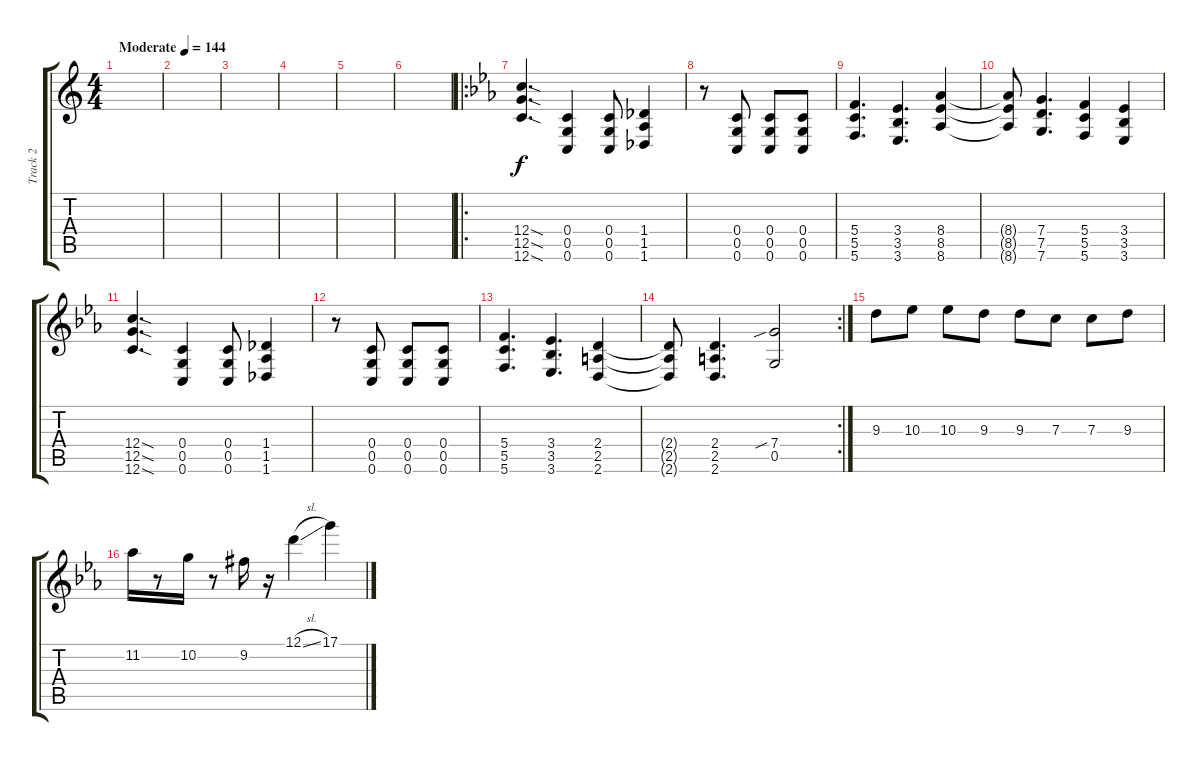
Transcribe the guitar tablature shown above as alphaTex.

\track ("Track 2" "Track 2") {instrument overdrivenguitar}
\staff {score tabs}
\tuning (D4 A3 F3 C3 G2 C2) {hide}
\ts (4 4)
\tempo (144 "Moderate")
\clef g2
\ks c
|
|
|
|
|
|
\ro
\ks cminor
(12.4{sod} 12.5{sod} 12.6{sod}).4{d} (0.4 0.5 0.6).4 (0.4 0.5 0.6).8 (1.4 1.5 1.6).4 |
r.8 (0.4 0.5 0.6).8 (0.4 0.5 0.6).8 (0.4 0.5 0.6).8 |
(5.4 5.5 5.6).4{d} (3.4 3.5 3.6).4{d} (8.4 8.5 8.6).4 |
(8.4{t} 8.5{t} 8.6{t}).8 (7.4 7.5 7.6).4{d} (5.4 5.5 5.6).4 (3.4 3.5 3.6).4 |
(12.4{sod} 12.5{sod} 12.6{sod}).4{d} (0.4 0.5 0.6).4 (0.4 0.5 0.6).8 (1.4 1.5 1.6).4 |
r.8 (0.4 0.5 0.6).8 (0.4 0.5 0.6).8 (0.4 0.5 0.6).8 |
(5.4 5.5 5.6).4{d} (3.4 3.5 3.6).4{d} (2.4 2.5 2.6).4 |
\rc 2
(2.4{t} 2.5{t} 2.6{t}).8 (2.4 2.5 2.6).4{d} (7.4{sib} 0.5).2 |
9.3.8 10.3.8 10.3.8 9.3.8 9.3.8 7.3.8 7.3.8 9.3.8 |
11.2.16 r.8 10.2.16 r.8 9.2{acc #}.16 r.16 12.1{sl}.4 17.1.4
